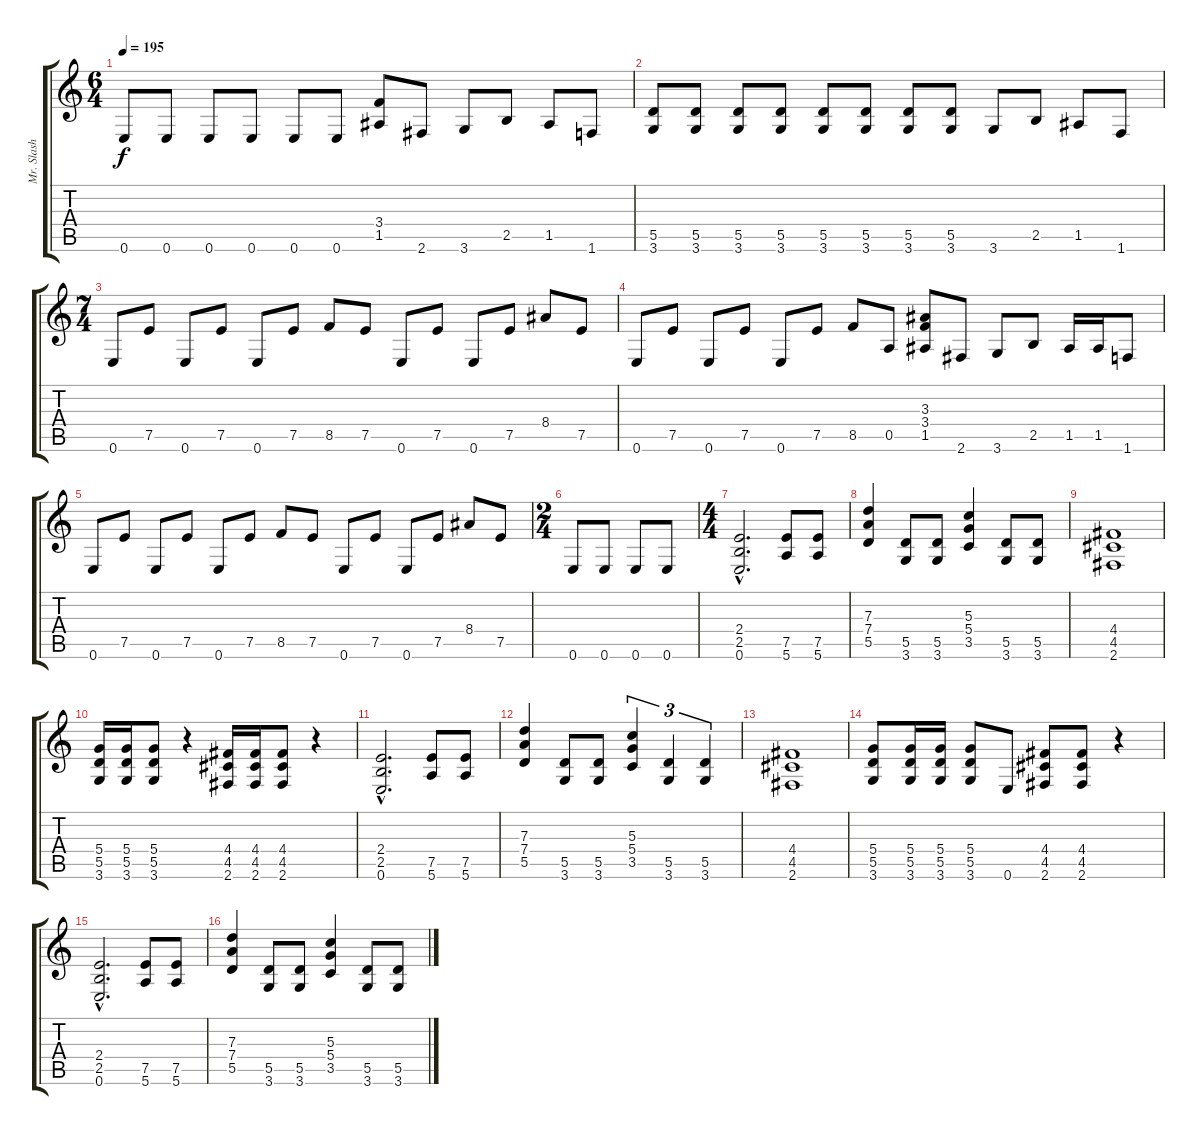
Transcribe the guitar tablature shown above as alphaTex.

\track ("Mr. Slash" "Mr. Slash") {instrument distortionguitar}
\staff {score tabs}
\tuning (E4 B3 G3 D3 A2 E2) {hide}
\ts (6 4)
\tempo 195
\clef g2
\ks c
0.6.8{dy f} 0.6.8 0.6.8 0.6.8 0.6.8 0.6.8 (3.4 1.5).8 2.6.8 3.6.8 2.5.8 1.5.8 1.6.8 |
(5.5 3.6).8 (5.5 3.6).8 (5.5 3.6).8 (5.5 3.6).8 (5.5 3.6).8 (5.5 3.6).8 (5.5 3.6).8 (5.5 3.6).8 3.6.8 2.5.8 1.5.8 1.6.8 |
\ts (7 4)
0.6.8 7.5.8 0.6.8 7.5.8 0.6.8 7.5.8 8.5.8 7.5.8 0.6.8 7.5.8 0.6.8 7.5.8 8.4.8 7.5.8 |
0.6.8 7.5.8 0.6.8 7.5.8 0.6.8 7.5.8 8.5.8 0.5.8 (3.3 3.4 1.5).8 2.6.8 3.6.8 2.5.8 1.5.16 1.5.16 1.6.8 |
0.6.8 7.5.8 0.6.8 7.5.8 0.6.8 7.5.8 8.5.8 7.5.8 0.6.8 7.5.8 0.6.8 7.5.8 8.4.8 7.5.8 |
\ts (2 4)
0.6.8 0.6.8 0.6.8 0.6.8 |
\ts (4 4)
(2.4{hac} 2.5{hac} 0.6{hac}).2{d} (7.5 5.6).8 (7.5 5.6).8 |
(7.3 7.4 5.5).4 (5.5 3.6).8 (5.5 3.6).8 (5.3 5.4 3.5).4 (5.5 3.6).8 (5.5 3.6).8 |
(4.4 4.5 2.6).1 |
(5.4 5.5 3.6).16 (5.4 5.5 3.6).16 (5.4 5.5 3.6).8 r.4 (4.4 4.5 2.6).16 (4.4 4.5 2.6).16 (4.4 4.5 2.6).8 r.4 |
(2.4{hac} 2.5{hac} 0.6{hac}).2{d} (7.5 5.6).8 (7.5 5.6).8 |
(7.3 7.4 5.5).4 (5.5 3.6).8 (5.5 3.6).8 (5.3 5.4 3.5).4{tu (3 2)} (5.5 3.6).4{tu (3 2)} (5.5 3.6).4{tu (3 2)} |
(4.4 4.5 2.6).1 |
(5.4 5.5 3.6).8 (5.4 5.5 3.6).16 (5.4 5.5 3.6).16 (5.4 5.5 3.6).8 0.6.8 (4.4 4.5 2.6).8 (4.4 4.5 2.6).8 r.4 |
(2.4{hac} 2.5{hac} 0.6{hac}).2{d} (7.5 5.6).8 (7.5 5.6).8 |
(7.3 7.4 5.5).4 (5.5 3.6).8 (5.5 3.6).8 (5.3 5.4 3.5).4 (5.5 3.6).8 (5.5 3.6).8
